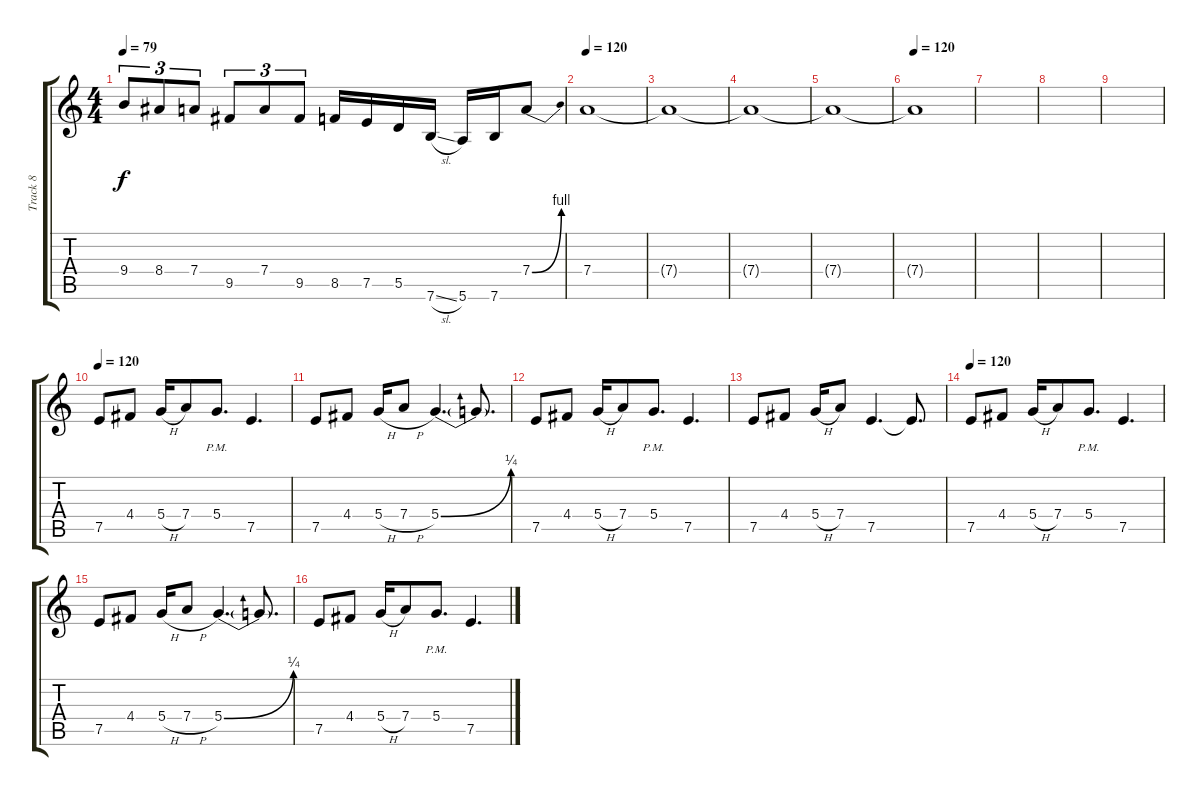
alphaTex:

\track ("Track 8" "Track 8") {instrument distortionguitar}
\staff {score tabs}
\tuning (E4 B3 G3 D3 A2 E2) {hide}
\ts (4 4)
\tempo 79
\clef g2
\ks c
9.4.8{tu (3 2) dy f} 8.4.8{tu (3 2)} 7.4.8{tu (3 2)} 9.5.8{tu (3 2)} 7.4.8{tu (3 2)} 9.5.8{tu (3 2)} 8.5.16 7.5.16 5.5.16 7.6{sl}.16 5.6.16 7.6.16 7.4{be (bend 0 0 60 4)}.8 |
\tempo 120
7.4.1{volume 9} |
7.4{t}.1 |
7.4{t}.1{volume 5} |
7.4{t}.1 |
\tempo 120
7.4{t}.1 |
|
|
|
\tempo 120
7.5.8{volume 13} 4.4.8 5.4{h}.16 7.4.8 5.4{pm}.8{d} 7.5.4{d} |
7.5.8 4.4.8 5.4{h}.16 7.4{h}.8 5.4{be (bend 0 0 60 1)}.4{d} 5.4{t}.8{d} |
7.5.8 4.4.8 5.4{h}.16 7.4.8 5.4{pm}.8{d} 7.5.4{d} |
7.5.8 4.4.8 5.4{h}.16 7.4.8 7.5.4{d} 7.5{t}.8{d} |
\tempo 120
7.5.8{volume 13} 4.4.8 5.4{h}.16 7.4.8 5.4{pm}.8{d} 7.5.4{d} |
7.5.8 4.4.8 5.4{h}.16 7.4{h}.8 5.4{be (bend 0 0 60 1)}.4{d} 5.4{t}.8{d} |
7.5.8 4.4.8 5.4{h}.16 7.4.8 5.4{pm}.8{d} 7.5.4{d}
